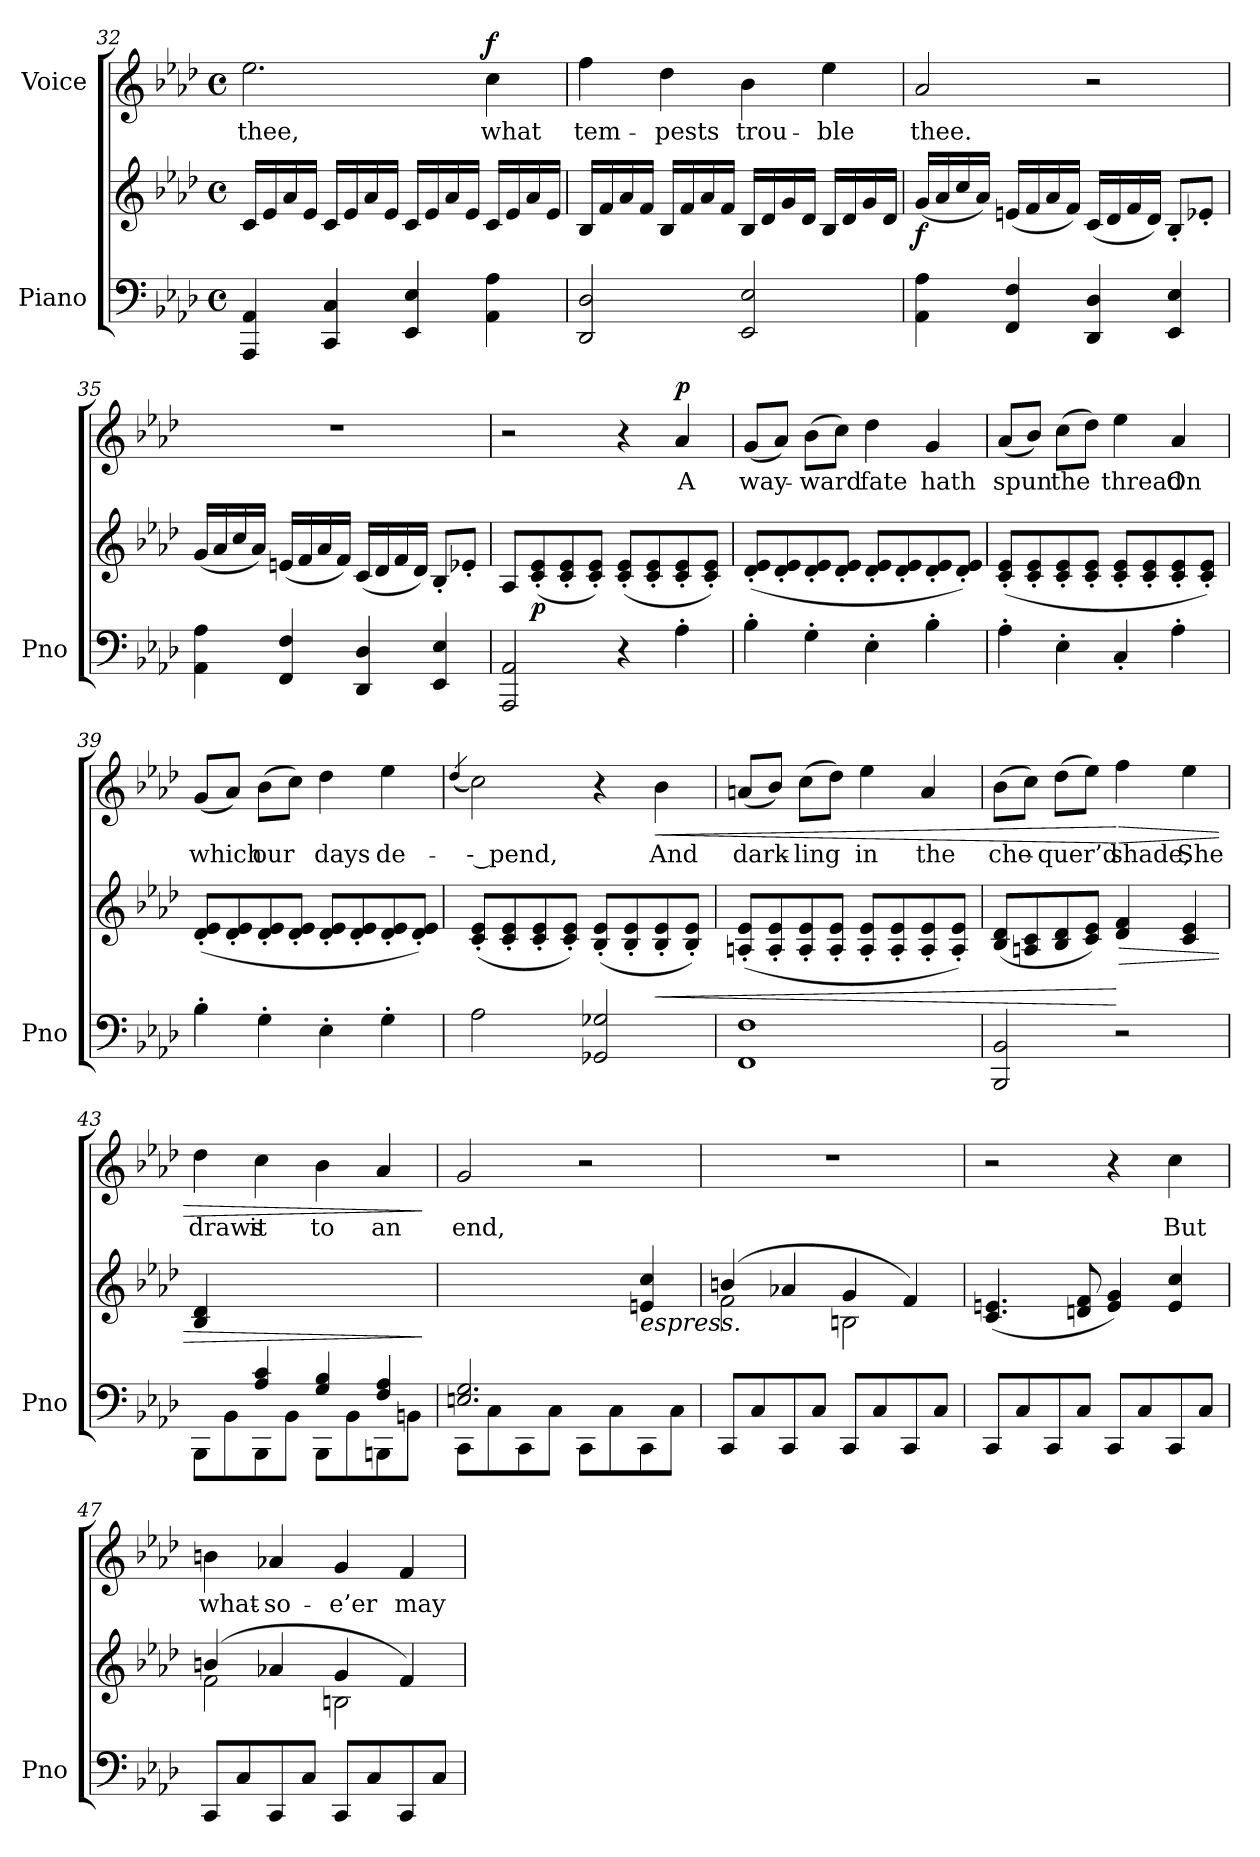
**kern	**kern	**dynam	**kern	**text	**dynam
*part2	*part2	*part2	*part1	*part1	*part1
*staff3	*staff2	*staff2/3	*staff1	*staff1	*staff1
*I"Piano	*	*	*I"Voice	*	*
*I'Pno	*	*	*	*	*
*clefF4	*clefG2	*	*clefG2	*	*
*k[b-e-a-d-]	*k[b-e-a-d-]	*	*k[b-e-a-d-]	*	*
*M4/4	*M4/4	*	*M4/4	*	*
*met(c)	*met(c)	*	*met(c)	*	*
=32	=32	=32	=32	=32	=32
!	!	!	!	!LO:LY:b	!
4AAA-/ 4AA-/	16c/LL	.	2.ee-\	thee,	.
.	16e-/	.	.	.	.
.	16a-/	.	.	.	.
.	16e-/JJ	.	.	.	.
4CC/ 4C/	16c/LL	.	.	.	.
.	16e-/	.	.	.	.
.	16a-/	.	.	.	.
.	16e-/JJ	.	.	.	.
4EE-/ 4E-/	16c/LL	.	.	.	.
.	16e-/	.	.	.	.
.	16a-/	.	.	.	.
.	16e-/JJ	.	.	.	.
!	!	!	!	!LO:LY:b	!LO:DY:a
4AA-\ 4A-\	16c/LL	.	4cc\	what	f
.	16e-/	.	.	.	.
.	16a-/	.	.	.	.
.	16e-/JJ	.	.	.	.
=33	=33	=33	=33	=33	=33
!	!	!	!	!LO:LY:b	!
2DD-/ 2D-/	16B-/LL	.	4ff\	tem-	.
.	16f/	.	.	.	.
.	16a-/	.	.	.	.
.	16f/JJ	.	.	.	.
!	!	!	!	!LO:LY:b	!
.	16B-/LL	.	4dd-\	-pests	.
.	16f/	.	.	.	.
.	16a-/	.	.	.	.
.	16f/JJ	.	.	.	.
!	!	!	!	!LO:LY:b	!
2EE-/ 2E-/	16B-/LL	.	4b-\	trou-	.
.	16d-/	.	.	.	.
.	16g/	.	.	.	.
.	16d-/JJ	.	.	.	.
!	!	!	!	!LO:LY:b	!
.	16B-/LL	.	4ee-\	-ble	.
.	16d-/	.	.	.	.
.	16g/	.	.	.	.
.	16d-/JJ	.	.	.	.
!!LO:LB:g=z
=34	=34	=34	=34	=34	=34
!	!	!LO:DY:b	!	!LO:LY:b	!
4AA-\ 4A-\	(<16g/LL	f	2a-/	thee.	.
.	16a-/	.	.	.	.
.	16cc/	.	.	.	.
.	16a-/JJ)	.	.	.	.
4FF/ 4F/	(<16en/LL	.	.	.	.
.	16f/	.	.	.	.
.	16a-/	.	.	.	.
.	16f/JJ)	.	.	.	.
4DD-/ 4D-/	(<16c/LL	.	2r	.	.
.	16d-/	.	.	.	.
.	16f/	.	.	.	.
.	16d-/JJ)	.	.	.	.
4EE-/ 4E-/	8B-'/L	.	.	.	.
.	8e-X'/J	.	.	.	.
=35	=35	=35	=35	=35	=35
4AA-\ 4A-\	(<16g/LL	.	1r	.	.
.	16a-/	.	.	.	.
.	16cc/	.	.	.	.
.	16a-/JJ)	.	.	.	.
4FF/ 4F/	(<16en/LL	.	.	.	.
.	16f/	.	.	.	.
.	16a-/	.	.	.	.
.	16f/JJ)	.	.	.	.
4DD-/ 4D-/	(<16c/LL	.	.	.	.
.	16d-/	.	.	.	.
.	16f/	.	.	.	.
.	16d-/JJ)	.	.	.	.
4EE-/ 4E-/	8B-'/L	.	.	.	.
.	8e-X'/J	.	.	.	.
=36	=36	=36	=36	=36	=36
2AAA-/ 2AA-/	8A-/L	.	2r	.	.
!	!	!LO:DY:b	!	!	!
.	(<8c/' 8e-/'	p	.	.	.
.	8c/' 8e-/'	.	.	.	.
.	8c/' 8e-/'J)	.	.	.	.
4r	(<8c/' 8e-/'L	.	4r	.	.
.	8c/' 8e-/'	.	.	.	.
!	!	!	!	!LO:LY:b	!LO:DY:a
4A-'\	8c/' 8e-/'	.	4a-/	A	p
.	8c/' 8e-/'J)	.	.	.	.
!!LO:LB:g=z
=37	=37	=37	=37	=37	=37
!	!	!	!	!LO:LY:b	!
4B-'\	(<8d-/' 8e-/'L	.	(<8g/L	way-	.
.	8d-/' 8e-/'	.	8a-/J)	.	.
!	!	!	!	!LO:LY:b	!
4G'\	8d-/' 8e-/'	.	(>8b-\L	-ward	.
.	8d-/' 8e-/'J	.	8cc\J)	.	.
!	!	!	!	!LO:LY:b	!
4E-'\	8d-/' 8e-/'L	.	4dd-\	fate	.
.	8d-/' 8e-/'	.	.	.	.
!	!	!	!	!LO:LY:b	!
4B-'\	8d-/' 8e-/'	.	4g/	hath	.
.	8d-/' 8e-/'J)	.	.	.	.
=38	=38	=38	=38	=38	=38
!	!	!	!	!LO:LY:b	!
4A-'\	(<8c/' 8e-/'L	.	(<8a-/L	spun	.
.	8c/' 8e-/'	.	8b-/J)	.	.
!	!	!	!	!LO:LY:b	!
4E-'\	8c/' 8e-/'	.	(>8cc\L	the	.
.	8c/' 8e-/'J	.	8dd-\J)	.	.
!	!	!	!	!LO:LY:b	!
4C'/	8c/' 8e-/'L	.	4ee-\	thread	.
.	8c/' 8e-/'	.	.	.	.
!	!	!	!	!LO:LY:b	!
4A-'\	8c/' 8e-/'	.	4a-/	On	.
.	8c/' 8e-/'J)	.	.	.	.
=39	=39	=39	=39	=39	=39
!	!	!	!	!LO:LY:b	!
4B-'\	(<8d-/' 8e-/'L	.	(<8g/L	which	.
.	8d-/' 8e-/'	.	8a-/J)	.	.
!	!	!	!	!LO:LY:b	!
4G'\	8d-/' 8e-/'	.	(>8b-\L	our	.
.	8d-/' 8e-/'J	.	8cc\J)	.	.
!	!	!	!	!LO:LY:b	!
4E-'\	8d-/' 8e-/'L	.	4dd-\	days	.
.	8d-/' 8e-/'	.	.	.	.
!	!	!	!	!LO:LY:b	!
4G'\	8d-/' 8e-/'	.	4ee-\	de-	.
.	8d-/' 8e-/'J)	.	.	.	.
!!LO:PB:g=z
=40	=40	=40	=40	=40	=40
.	.	.	(<4qdd-/	.	.
!	!	!	!	!LO:LY:b	!
2A-\	(<8c/' 8e-/'L	.	2cc\)	-- pend,	.
.	8c/' 8e-/'	.	.	.	.
.	8c/' 8e-/'	.	.	.	.
.	8c/' 8e-/'J)	.	.	.	.
2GG-X/ 2G-X/	(<8B-/' 8e-/'L	.	4r	.	.
.	8B-/' 8e-/'	.	.	.	.
!	!	!LO:HP:b	!	!LO:LY:b	!LO:HP:b
.	8B-/' 8e-/'	<	4b-\	And	<
.	8B-/' 8e-/'J)	.	.	.	.
=41	=41	=41	=41	=41	=41
!	!	!	!	!LO:LY:b	!
1FF 1F	(<8An/' 8e-/'L	.	(<8an/L	dark-	.
.	8A/' 8e-/'	.	8b-/J)	.	.
!	!	!	!	!LO:LY:b	!
.	8A/' 8e-/'	.	(>8cc\L	-ling	.
.	8A/' 8e-/'J	.	8dd-\J)	.	.
!	!	!	!	!LO:LY:b	!
.	8A/' 8e-/'L	.	4ee-\	in	.
.	8A/' 8e-/'	.	.	.	.
!	!	!	!	!LO:LY:b	!
.	8A/' 8e-/'	.	4a/	the	.
.	8A/' 8e-/'J)	.	.	.	.
=42	=42	=42	=42	=42	=42
!	!	!	!	!LO:LY:b	!
2BBB-/ 2BB-/	(<8B-/ 8d-/L	.	(>8b-\L	che-	.
.	8An/ 8c/	.	8cc\J)	.	.
!	!	!	!	!LO:LY:b	!
.	8B-/ 8d-/	.	(>8dd-\L	-quer’d	.
.	8c/ 8e-/J)	.	8ee-\J)	.	.
!	!	!LO:HP:n=1:b	!	!LO:LY:b	!LO:HP:n=1:b
2r	(>4d-/ 4f/	[ >	4ff\	shade,	[ >
!	!	!	!	!LO:LY:b	!
.	4c/ 4e-/	.	4ee-\	She	.
=43	=43	=43	=43	=43	=43
*^	*	*	*	*	*
!	!	!	!	!	!LO:LY:b	!
4ryy	8BBB-\L	4B-/ 4d-/	.	4dd-\	draws	.
.	8BB-\	.	.	.	.	.
!	!	!	!	!	!LO:LY:b	!
4A-/ 4c/	8BBB-\	2.ryy	.	4cc\	it	.
.	8BB-\J	.	.	.	.	.
!	!	!	!	!	!LO:LY:b	!
4G/ 4B-/	8BBB-\L	.	.	4b-\	to	.
.	8BB-\	.	.	.	.	.
!	!	!	!	!	!LO:LY:b	!
4F/ 4A-/	8BBBn\	.	.	4a-/	an	.
.	8BBn\J	.	.	.	.	.
*v	*v	*	*	*	*	*
.	.	]	.	.	]
!!LO:LB:g=z
=44	=44	=44	=44	=44	=44
*^	*	*	*	*	*
!	!	!	!	!	!LO:LY:b	!
2.En/ 2.G/)	8CC\L	2.ryy	.	2g/	end,	.
.	8C\	.	.	.	.	.
.	8CC\	.	.	.	.	.
.	8C\J	.	.	.	.	.
.	8CC\L	.	.	2r	.	.
.	8C\	.	.	.	.	.
!	!	!LO:TX:b:i:t=espress.	!	!	!	!
4ryy	8CC\	4en/ 4cc/	.	.	.	.
.	8C\J	.	.	.	.	.
*v	*v	*	*	*	*	*
=45	=45	=45	=45	=45	=45
*	*^	*	*	*	*
8CC/L	(>4bn/	2f\	.	1r	.	.
8C/	.	.	.	.	.	.
8CC/	4a-X/	.	.	.	.	.
8C/J	.	.	.	.	.	.
8CC/L	4g/	2Bn\	.	.	.	.
8C/	.	.	.	.	.	.
8CC/	4f/)	.	.	.	.	.
8C/J	.	.	.	.	.	.
*	*v	*v	*	*	*	*
=46	=46	=46	=46	=46	=46
8CC/L	(<4.c/ 4.en/	.	2r	.	.
8C/	.	.	.	.	.
8CC/	.	.	.	.	.
8C/J	8dn/ 8f/	.	.	.	.
8CC/L	4e/ 4g/)	.	4r	.	.
8C/	.	.	.	.	.
!	!	!	!	!LO:LY:b	!
8CC/	4e/ 4cc/	.	4cc\	But	.
8C/J	.	.	.	.	.
=47	=47	=47	=47	=47	=47
*	*^	*	*	*	*
!	!	!	!	!	!LO:LY:b	!
8CC/L	(>4bn/	2f\	.	4bn\	what-	.
8C/	.	.	.	.	.	.
!	!	!	!	!	!LO:LY:b	!
8CC/	4a-X/	.	.	4a-X/	-so-	.
8C/J	.	.	.	.	.	.
!	!	!	!	!	!LO:LY:b	!
8CC/L	4g/	2Bn\	.	4g/	-e’er	.
8C/	.	.	.	.	.	.
!	!	!	!	!	!LO:LY:b	!
8CC/	4f/)	.	.	4f/	may	.
8C/J	.	.	.	.	.	.
*	*v	*v	*	*	*	*
=	=	=	=	=	=
*-	*-	*-	*-	*-	*-
